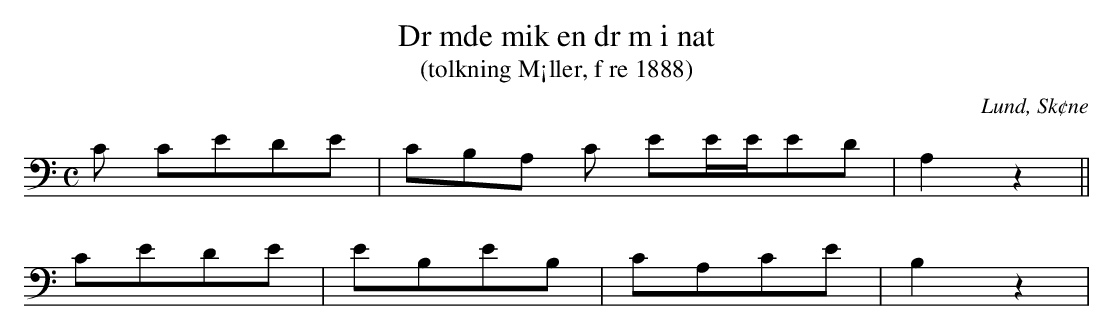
X:1
T:Dr mde mik en dr m i nat
T:(tolkning M¡ller, f re 1888)
O:Lund, Sk¢ne
M:C
L:1/8
K:C clef=bass
C CEDE | CB,A, C EE/E/ED | A,2 z2 ||
CEDE | EB,EB, | CA,CE | B,2 z2 |
